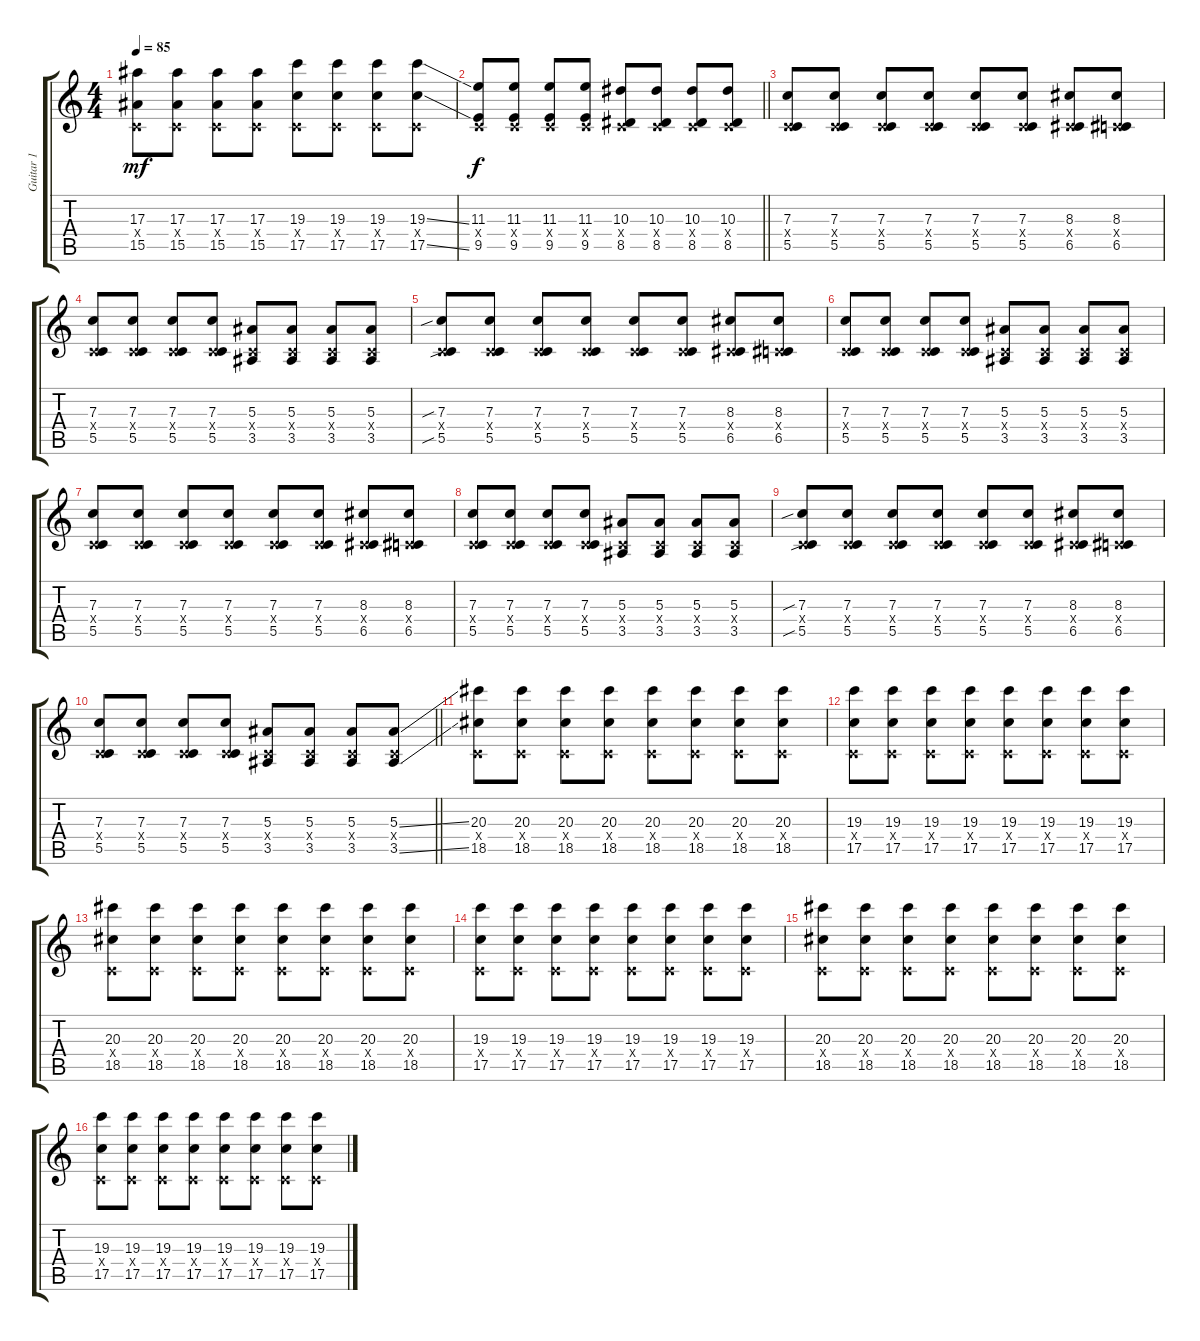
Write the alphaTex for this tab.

\track ("Guitar 1" "Guitar 1") {instrument electricguitarjazz}
\staff {score tabs}
\tuning (D4 A3 F3 C3 G2 C2) {hide}
\ts (4 4)
\tempo 85
\clef g2
\ks c
(17.3 0.4{x} 15.5).8{dy mf} (17.3 0.4{x} 15.5).8 (17.3 0.4{x} 15.5).8 (17.3 0.4{x} 15.5).8 (19.3 0.4{x} 17.5).8 (19.3 0.4{x} 17.5).8 (19.3 0.4{x} 17.5).8 (19.3{ss} 0.4{x} 17.5{ss}).8 |
\barLineRight lightlight
(11.3 0.4{x} 9.5).8{dy f} (11.3 0.4{x} 9.5).8 (11.3 0.4{x} 9.5).8 (11.3 0.4{x} 9.5).8 (10.3 0.4{x} 8.5).8 (10.3 0.4{x} 8.5).8 (10.3 0.4{x} 8.5).8 (10.3 0.4{x} 8.5).8 |
(7.3 0.4{x} 5.5).8 (7.3 0.4{x} 5.5).8 (7.3 0.4{x} 5.5).8 (7.3 0.4{x} 5.5).8 (7.3 0.4{x} 5.5).8 (7.3 0.4{x} 5.5).8 (8.3 0.4{x} 6.5).8 (8.3 0.4{x} 6.5).8 |
(7.3 0.4{x} 5.5).8 (7.3 0.4{x} 5.5).8 (7.3 0.4{x} 5.5).8 (7.3 0.4{x} 5.5).8 (5.3 0.4{x} 3.5).8 (5.3 0.4{x} 3.5).8 (5.3 0.4{x} 3.5).8 (5.3 0.4{x} 3.5).8 |
(7.3{sib} 0.4{x} 5.5{sib}).8 (7.3 0.4{x} 5.5).8 (7.3 0.4{x} 5.5).8 (7.3 0.4{x} 5.5).8 (7.3 0.4{x} 5.5).8 (7.3 0.4{x} 5.5).8 (8.3 0.4{x} 6.5).8 (8.3 0.4{x} 6.5).8 |
(7.3 0.4{x} 5.5).8 (7.3 0.4{x} 5.5).8 (7.3 0.4{x} 5.5).8 (7.3 0.4{x} 5.5).8 (5.3 0.4{x} 3.5).8 (5.3 0.4{x} 3.5).8 (5.3 0.4{x} 3.5).8 (5.3 0.4{x} 3.5).8 |
(7.3 0.4{x} 5.5).8 (7.3 0.4{x} 5.5).8 (7.3 0.4{x} 5.5).8 (7.3 0.4{x} 5.5).8 (7.3 0.4{x} 5.5).8 (7.3 0.4{x} 5.5).8 (8.3 0.4{x} 6.5).8 (8.3 0.4{x} 6.5).8 |
(7.3 0.4{x} 5.5).8 (7.3 0.4{x} 5.5).8 (7.3 0.4{x} 5.5).8 (7.3 0.4{x} 5.5).8 (5.3 0.4{x} 3.5).8 (5.3 0.4{x} 3.5).8 (5.3 0.4{x} 3.5).8 (5.3 0.4{x} 3.5).8 |
(7.3{sib} 0.4{x} 5.5{sib}).8 (7.3 0.4{x} 5.5).8 (7.3 0.4{x} 5.5).8 (7.3 0.4{x} 5.5).8 (7.3 0.4{x} 5.5).8 (7.3 0.4{x} 5.5).8 (8.3 0.4{x} 6.5).8 (8.3 0.4{x} 6.5).8 |
\barLineRight lightlight
(7.3 0.4{x} 5.5).8 (7.3 0.4{x} 5.5).8 (7.3 0.4{x} 5.5).8 (7.3 0.4{x} 5.5).8 (5.3 0.4{x} 3.5).8 (5.3 0.4{x} 3.5).8 (5.3 0.4{x} 3.5).8 (5.3{ss} 0.4{x} 3.5{ss}).8 |
(20.3 0.4{x} 18.5).8 (20.3 0.4{x} 18.5).8 (20.3 0.4{x} 18.5).8 (20.3 0.4{x} 18.5).8 (20.3 0.4{x} 18.5).8 (20.3 0.4{x} 18.5).8 (20.3 0.4{x} 18.5).8 (20.3 0.4{x} 18.5).8 |
(19.3 0.4{x} 17.5).8 (19.3 0.4{x} 17.5).8 (19.3 0.4{x} 17.5).8 (19.3 0.4{x} 17.5).8 (19.3 0.4{x} 17.5).8 (19.3 0.4{x} 17.5).8 (19.3 0.4{x} 17.5).8 (19.3 0.4{x} 17.5).8 |
(20.3 0.4{x} 18.5).8 (20.3 0.4{x} 18.5).8 (20.3 0.4{x} 18.5).8 (20.3 0.4{x} 18.5).8 (20.3 0.4{x} 18.5).8 (20.3 0.4{x} 18.5).8 (20.3 0.4{x} 18.5).8 (20.3 0.4{x} 18.5).8 |
(19.3 0.4{x} 17.5).8 (19.3 0.4{x} 17.5).8 (19.3 0.4{x} 17.5).8 (19.3 0.4{x} 17.5).8 (19.3 0.4{x} 17.5).8 (19.3 0.4{x} 17.5).8 (19.3 0.4{x} 17.5).8 (19.3 0.4{x} 17.5).8 |
(20.3 0.4{x} 18.5).8 (20.3 0.4{x} 18.5).8 (20.3 0.4{x} 18.5).8 (20.3 0.4{x} 18.5).8 (20.3 0.4{x} 18.5).8 (20.3 0.4{x} 18.5).8 (20.3 0.4{x} 18.5).8 (20.3 0.4{x} 18.5).8 |
(19.3 0.4{x} 17.5).8 (19.3 0.4{x} 17.5).8 (19.3 0.4{x} 17.5).8 (19.3 0.4{x} 17.5).8 (19.3 0.4{x} 17.5).8 (19.3 0.4{x} 17.5).8 (19.3 0.4{x} 17.5).8 (19.3 0.4{x} 17.5).8
